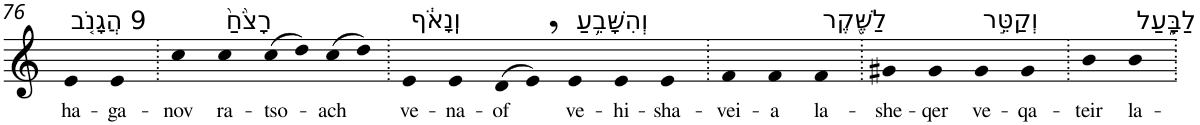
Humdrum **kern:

**kern	**text
*part1	*part1
*staff1	*staff1
*I"Piano	*
*I'Pno	*
!!LO:PB:g=z
*clefG2	*
*k[]	*
=76	=76
!LO:TX:a:t=9 הֲגָנֹ֤ב	!
!	!LO:LY:b
4e	ha-
!	!LO:LY:b
4e	-ga-
=77.	=77.
!	!LO:LY:b
4cc	-nov
!LO:TX:a:t=רָצֹ֙חַ֙	!
!	!LO:LY:b
4cc	ra-
!	!LO:LY:b
(>8cc	-tso-
8dd)	.
!	!LO:LY:b
(>8cc	-ach
8dd)	.
=78.	=78.
!LO:TX:a:t=וְֽנָאֹ֔ף	!
!	!LO:LY:b
4e	ve-
!	!LO:LY:b
4e	-na-
!	!LO:LY:b
(>8d	-of
8e,)	.
!LO:TX:a:t=וְהִשָּׁבֵ֥עַ	!
!	!LO:LY:b
4e	ve-
!	!LO:LY:b
4e	-hi-
!	!LO:LY:b
4e	-sha-
=79.	=79.
!	!LO:LY:b
4f	-vei-
!	!LO:LY:b
4f	-a
!LO:TX:a:t=לַשֶּׁ֖קֶר	!
!	!LO:LY:b
4f	la-
=80.	=80.
!	!LO:LY:b
4g#X	-she-
!	!LO:LY:b
4g#	-qer
!LO:TX:a:t=וְקַטֵּ֣ר	!
!	!LO:LY:b
4g#	ve-
!	!LO:LY:b
4g#	-qa-
=81.	=81.
!	!LO:LY:b
4b	-teir
!LO:TX:a:t=לַבָּ֑עַל	!
!	!LO:LY:b
4b	la-
=.	=.
*-	*-
